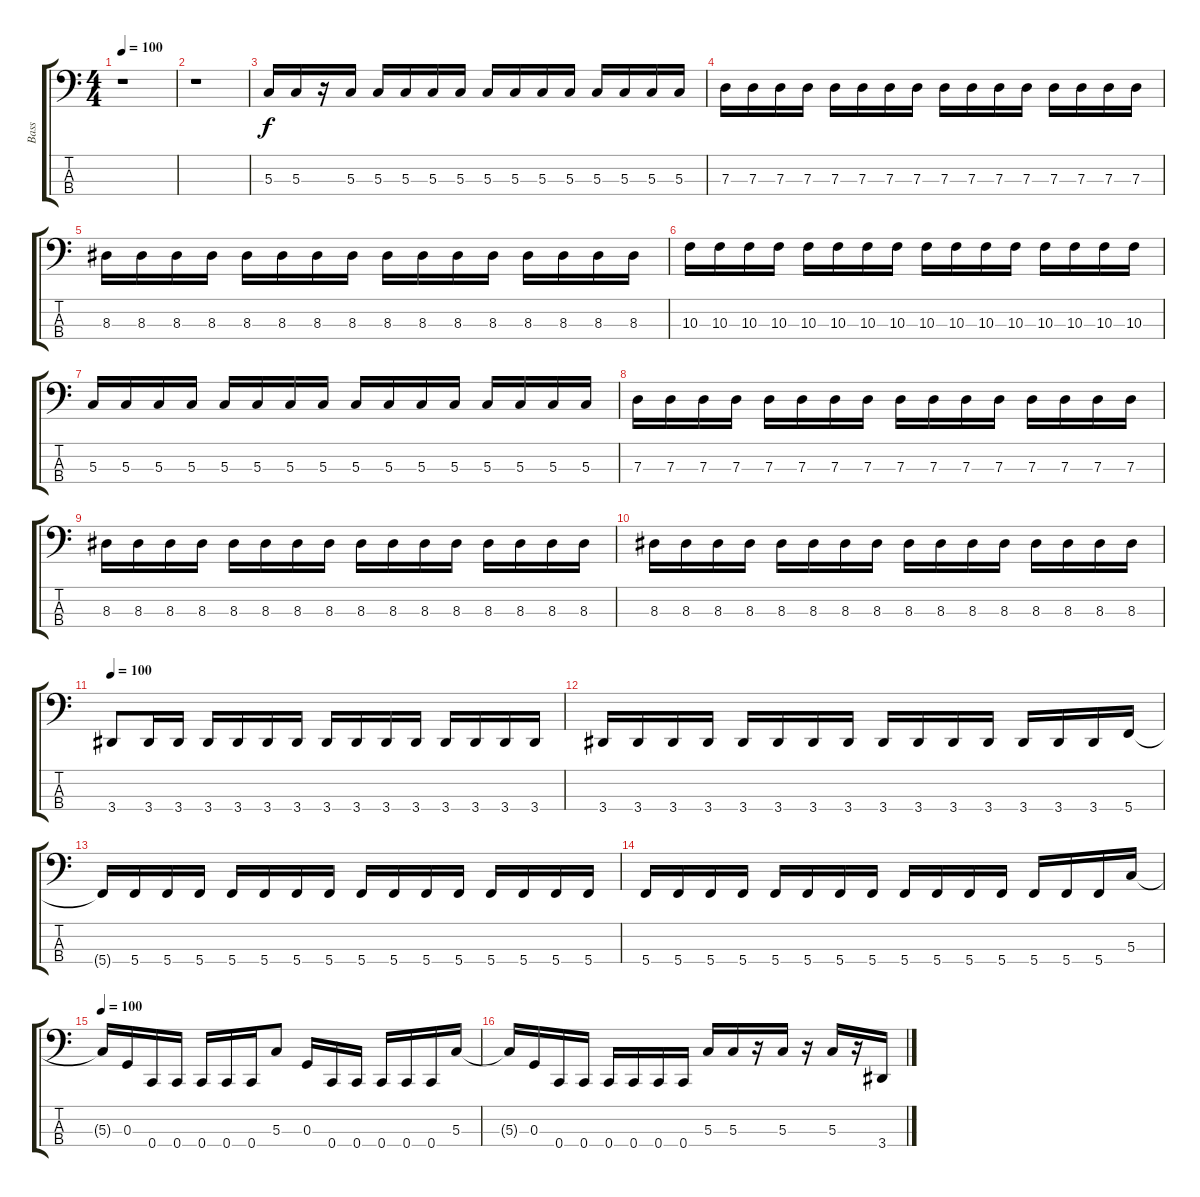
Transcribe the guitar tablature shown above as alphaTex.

\track ("Bass" "Bass") {instrument electricbasspick}
\staff {score tabs}
\tuning (F2 C2 G1 C1) {hide}
\ts (4 4)
\tempo 100
\clef f4
\ks c
r.1{dy f} |
r.1 |
5.3.16 5.3.16 r.16 5.3.16 5.3.16 5.3.16 5.3.16 5.3.16 5.3.16 5.3.16 5.3.16 5.3.16 5.3.16 5.3.16 5.3.16 5.3.16 |
7.3.16 7.3.16 7.3.16 7.3.16 7.3.16 7.3.16 7.3.16 7.3.16 7.3.16 7.3.16 7.3.16 7.3.16 7.3.16 7.3.16 7.3.16 7.3.16 |
8.3.16 8.3.16 8.3.16 8.3.16 8.3.16 8.3.16 8.3.16 8.3.16 8.3.16 8.3.16 8.3.16 8.3.16 8.3.16 8.3.16 8.3.16 8.3.16 |
10.3.16 10.3.16 10.3.16 10.3.16 10.3.16 10.3.16 10.3.16 10.3.16 10.3.16 10.3.16 10.3.16 10.3.16 10.3.16 10.3.16 10.3.16 10.3.16 |
5.3.16 5.3.16 5.3.16 5.3.16 5.3.16 5.3.16 5.3.16 5.3.16 5.3.16 5.3.16 5.3.16 5.3.16 5.3.16 5.3.16 5.3.16 5.3.16 |
7.3.16 7.3.16 7.3.16 7.3.16 7.3.16 7.3.16 7.3.16 7.3.16 7.3.16 7.3.16 7.3.16 7.3.16 7.3.16 7.3.16 7.3.16 7.3.16 |
8.3.16 8.3.16 8.3.16 8.3.16 8.3.16 8.3.16 8.3.16 8.3.16 8.3.16 8.3.16 8.3.16 8.3.16 8.3.16 8.3.16 8.3.16 8.3.16 |
8.3.16 8.3.16 8.3.16 8.3.16 8.3.16 8.3.16 8.3.16 8.3.16 8.3.16 8.3.16 8.3.16 8.3.16 8.3.16 8.3.16 8.3.16 8.3.16 |
\tempo 100
3.4.8 3.4.16 3.4.16 3.4.16 3.4.16 3.4.16 3.4.16 3.4.16 3.4.16 3.4.16 3.4.16 3.4.16 3.4.16 3.4.16 3.4.16 |
3.4.16 3.4.16 3.4.16 3.4.16 3.4.16 3.4.16 3.4.16 3.4.16 3.4.16 3.4.16 3.4.16 3.4.16 3.4.16 3.4.16 3.4.16 5.4.16 |
5.4{t}.16 5.4.16 5.4.16 5.4.16 5.4.16 5.4.16 5.4.16 5.4.16 5.4.16 5.4.16 5.4.16 5.4.16 5.4.16 5.4.16 5.4.16 5.4.16 |
5.4.16 5.4.16 5.4.16 5.4.16 5.4.16 5.4.16 5.4.16 5.4.16 5.4.16 5.4.16 5.4.16 5.4.16 5.4.16 5.4.16 5.4.16 5.3.16 |
\tempo 100
5.3{t}.16 0.3.16 0.4.16 0.4.16 0.4.16 0.4.16 0.4.16 5.3.8 0.3.16 0.4.16 0.4.16 0.4.16 0.4.16 0.4.16 5.3.16 |
5.3{t}.16 0.3.16 0.4.16 0.4.16 0.4.16 0.4.16 0.4.16 0.4.16 5.3.16 5.3.16 r.16 5.3.16 r.16 5.3.16 r.16 3.4.16
